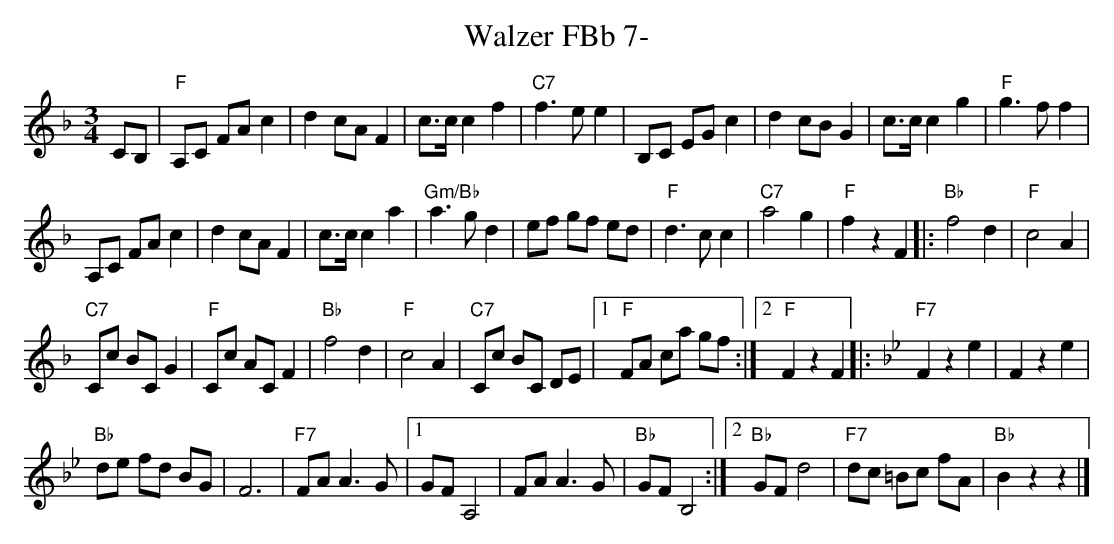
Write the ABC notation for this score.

X:1
T:Walzer FBb 7-
M:3/4
L:1/8
K:Fmaj
CB, | "F"A,C FA c2 | d2 cA F2 | c>c c2f2 | "C7"f3e e2 | B,C EG c2 | d2 cB G2 | c>c c2g2 | "F"g3f f2 |
A,C FA c2 | d2 cA F2 | c>c c2 a2 | "Gm/Bb"a3g d2 | ef gf ed | "F"d3cc2 | "C7"a4 g2 | "F"f2 z2 F2 |: "Bb"f4 d2 | "F"c4 A2 |
"C7"Cc BC G2 | "F"Cc AC F2 | "Bb"f4 d2 | "F"c4A2 | "C7"Cc BC DE |1 "F"FA ca gf :|2 "F"F2 z2 F2 |: [K:Bbmaj] "F7"F2z2e2 | F2z2e2 |
"Bb"de fd BG | F6 | "F7"FA A3 G |1 GF A,4 | FA A3G | "Bb"GF B,4 :|2 "Bb"GF d4 | "F7"dc =Bc fA | "Bb"B2 z2z2 |]
